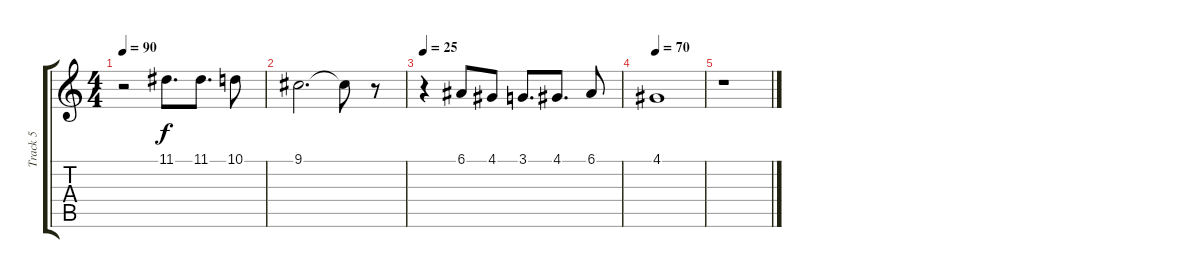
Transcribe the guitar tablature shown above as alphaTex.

\track ("Track 5" "Track 5") {instrument stringensemble1}
\staff {score tabs}
\tuning (E4 B3 G3 D3 A2 E2) {hide}
\ts (4 4)
\tempo 90
\clef g2
\ks c
r.2{dy f} 11.1.8{d} 11.1.8{d} 10.1.8 |
9.1.2{d} 9.1{t}.8 r.8 |
\tempo 25
r.4 6.1.8 4.1.8 3.1.8{d} 4.1.8{d} 6.1.8 |
\tempo 70
4.1.1 |
r.1
